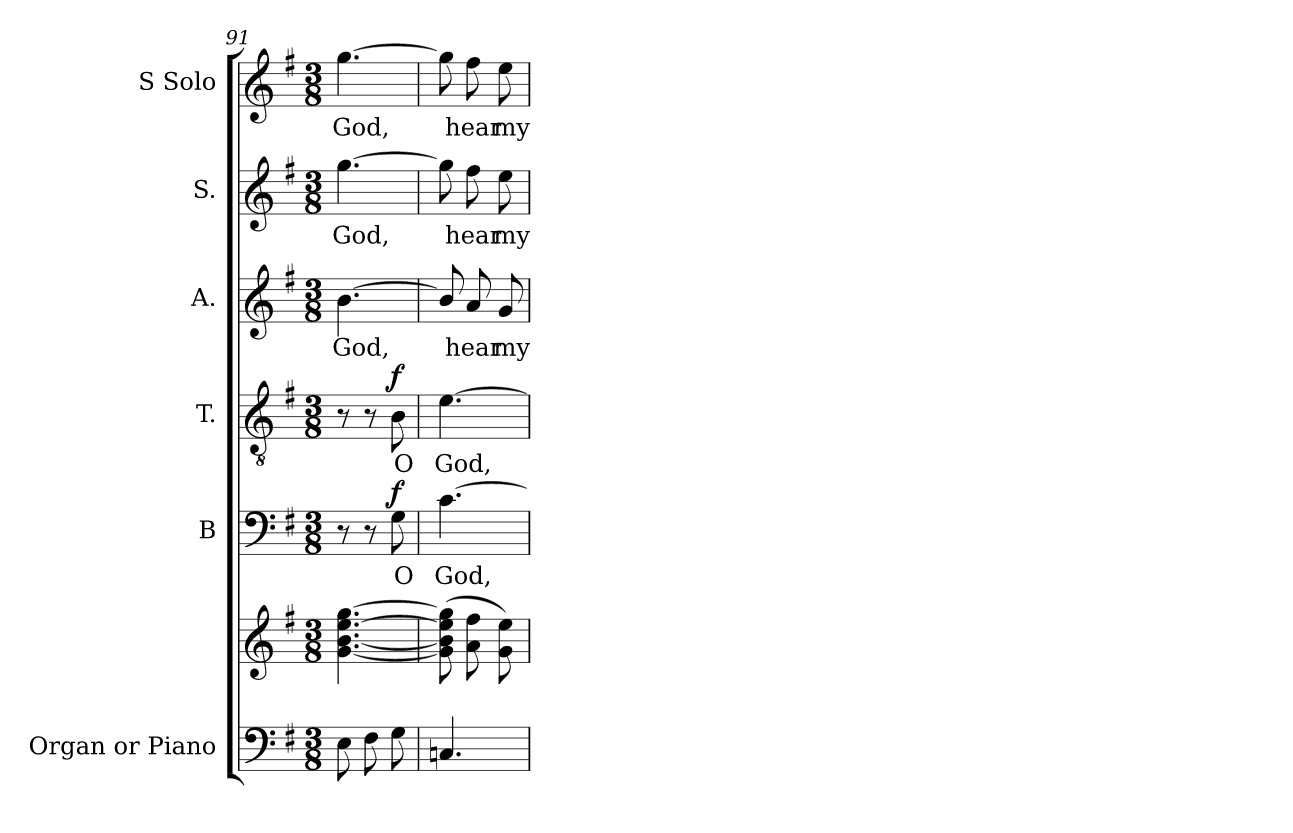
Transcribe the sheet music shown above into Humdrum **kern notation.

**kern	**kern	**kern	**text	**dynam	**kern	**text	**dynam	**kern	**text	**kern	**text	**kern	**text
*part6	*part6	*part5	*part5	*part5	*part4	*part4	*part4	*part3	*part3	*part2	*part2	*part1	*part1
*staff7	*staff6	*staff5	*staff5	*staff5	*staff4	*staff4	*staff4	*staff3	*staff3	*staff2	*staff2	*staff1	*staff1
*I"Organ or  Piano	*	*I"B	*	*	*I"T.	*	*	*I"A.	*	*I"S.	*	*I"S    Solo	*
*	*	*I'B.	*	*	*I'T.	*	*	*I'A.	*	*I'S.	*	*I'S.	*
!!LO:PB:g=z
*clefF4	*clefG2	*clefF4	*	*	*clefGv2	*	*	*clefG2	*	*clefG2	*	*clefG2	*
*	*	*	*	*	*ITrd7c12	*	*	*	*	*	*	*	*
*k[f#]	*k[f#]	*k[f#]	*	*	*k[f#]	*	*	*k[f#]	*	*k[f#]	*	*k[f#]	*
*G:	*G:	*G:	*	*	*G:	*	*	*G:	*	*G:	*	*G:	*
*M3/8	*M3/8	*M3/8	*	*	*M3/8	*	*	*M3/8	*	*M3/8	*	*M3/8	*
=91	=91	=91	=91	=91	=91	=91	=91	=91	=91	=91	=91	=91	=91
8E\	[4.g\ [4.b\ [4.ee\ [4.gg\	8r	.	.	8r	.	.	[4.b\	God,	[4.gg\	God,	[4.gg\	God,
8F#\	.	8r	.	.	8r	.	.	.	.	.	.	.	.
!	!	!	!	!LO:DY:a	!	!	!LO:DY:b	!	!	!	!	!	!
8G\	.	8G\	O	f	8BB\	O	f	.	.	.	.	.	.
=92	=92	=92	=92	=92	=92	=92	=92	=92	=92	=92	=92	=92	=92
4.Cn/	(8g\] 8b\] 8ee\] 8gg\]	[4.c\	God,	.	[4.E\	God,	.	8b/]	.	8gg\]	.	8gg\]	.
.	8a\ 8ff#\	.	.	.	.	.	.	8a/	hear	8ff#\	hear	8ff#\	hear
.	8g\ 8ee\)	.	.	.	.	.	.	8g/	my	8ee\	my	8ee\	my
=	=	=	=	=	=	=	=	=	=	=	=	=	=
*-	*-	*-	*-	*-	*-	*-	*-	*-	*-	*-	*-	*-	*-
